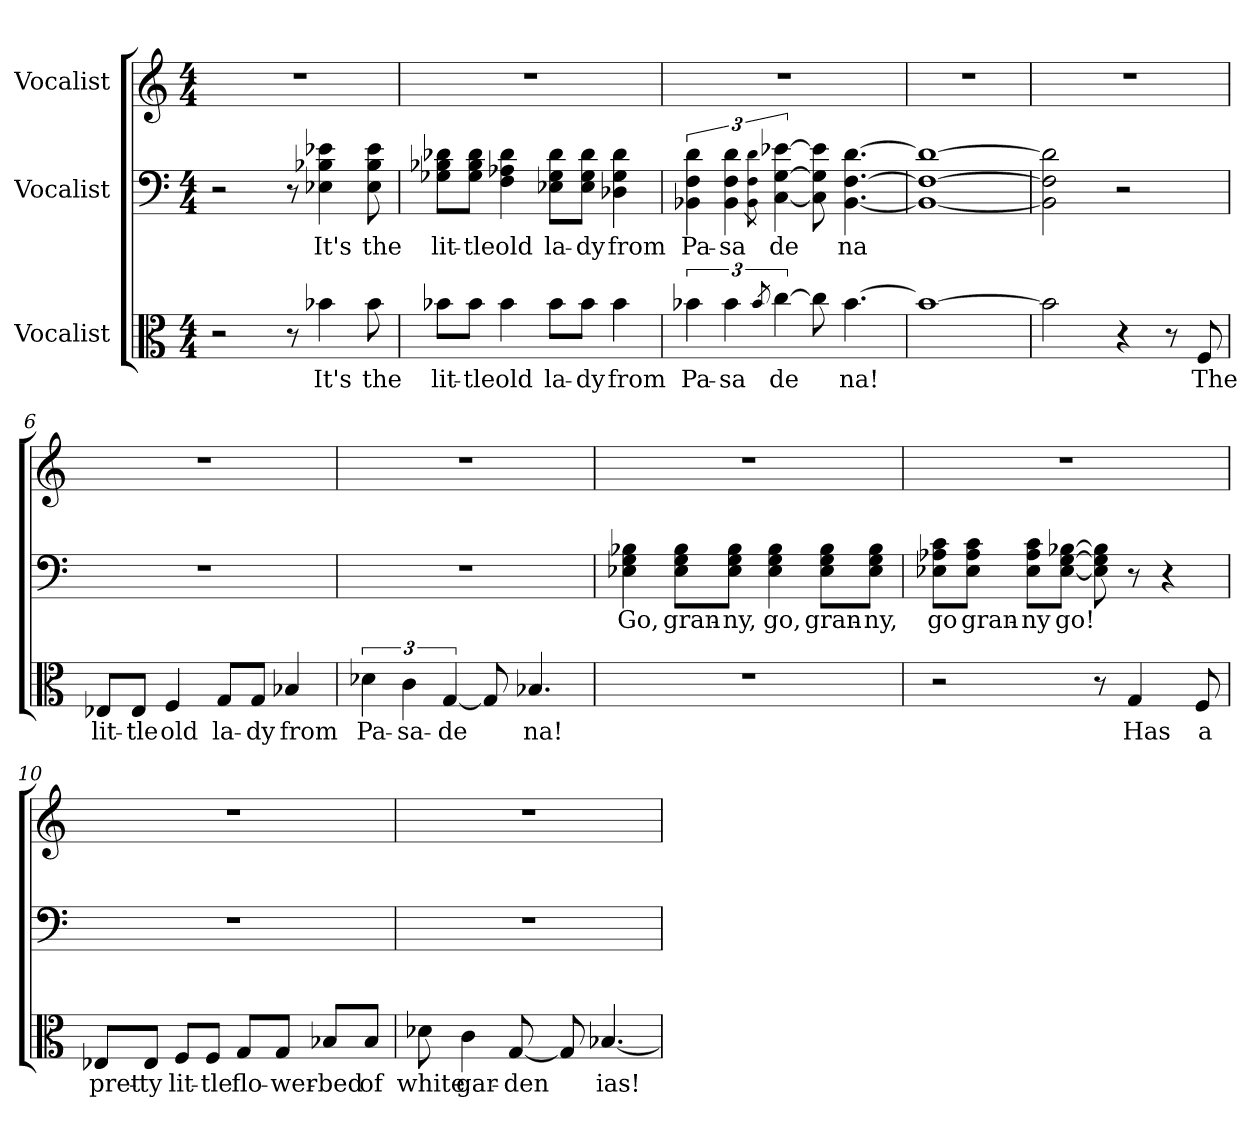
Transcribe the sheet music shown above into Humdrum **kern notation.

**kern	**text	**kern	**text	**kern
*part3	*part3	*part2	*part2	*part1
*staff3	*staff3	*staff2	*staff2	*staff1
*I"Vocalist	*	*I"Vocalist	*	*I"Vocalist
*clefC3	*	*clefF4	*	*clefG2
*M4/4	*	*M4/4	*	*M4/4
=1	=1	=1	=1	=1
2r	.	2r	.	1r
8r	.	8r	.	.
4b-X	It's	4E-X 4B-X 4e-X	It's	.
8b-	the	8E- 8B- 8e-	the	.
=2	=2	=2	=2	=2
8b-X\L	lit-	8G-X\ 8B-X\ 8d-X\L	lit-	1r
8b-\J	-tle	8G-\ 8B-\ 8d-\J	-tle	.
4b-	old	4F 4A-X 4d-	old	.
8b-\L	la-	8E-X\ 8G-\ 8d-\L	la-	.
8b-\J	-dy	8E-\ 8G-\ 8d-\J	-dy	.
4b-	from	4D-X 4G- 4d-	from	.
=3	=3	=3	=3	=3
6b-X	Pa-	6BB-X 6F 6d	Pa-	1r
6b-	-sa-	6BB- 6F 6d	-sa-	.
8qb-	_	8qBB- 8qF 8qd	_	.
[6cc	-de	[6C [6G [6e-X	-de	.
8cc]	_	8C] 8G] 8e-]	_	.
[4.b-	na!	[4.BB- [4.F [4.d	na	.
=4	=4	=4	=4	=4
1b-_	_	1BB-_ 1F_ 1d_	_	1r
=5	=5	=5	=5	=5
2b-]	_	2BB-] 2F] 2d]	_	1r
4r	.	2r	.	.
8r	.	.	.	.
8F	The	.	.	.
=6	=6	=6	=6	=6
8E-X/L	lit-	1r	.	1r
8E-/J	-tle	.	.	.
4F	old	.	.	.
8G/L	la-	.	.	.
8G/J	-dy	.	.	.
4B-X	from	.	.	.
=7	=7	=7	=7	=7
6d-X	Pa-	1r	.	1r
6c	-sa-	.	.	.
[6G	-de	.	.	.
8G]	_	.	.	.
4.B-X	na!	.	.	.
=8	=8	=8	=8	=8
1r	.	4E-X 4G 4B-X	Go,	1r
.	.	8E-\ 8G\ 8B-\L	gran-	.
.	.	8E-\ 8G\ 8B-\J	-ny,	.
.	.	4E- 4G 4B-	go,	.
.	.	8E-\ 8G\ 8B-\L	gran-	.
.	.	8E-\ 8G\ 8B-\J	-ny,	.
=9	=9	=9	=9	=9
2r	.	8E-X\ 8A-X\ 8c\L	go	1r
.	.	8E-\ 8A-\ 8c\J	gran-	.
.	.	8E-\ 8A-\ 8c\L	-ny	.
.	.	[8E-\ [8G\ [8B-X\J	go!	.
8r	.	8E-] 8G] 8B-]	_	.
4G	Has	8r	.	.
.	.	4r	.	.
8F	a	.	.	.
=10	=10	=10	=10	=10
8E-X/L	pret-	1r	.	1r
8E-/J	-ty	.	.	.
8F/L	lit-	.	.	.
8F/J	-tle	.	.	.
8G/L	flo-	.	.	.
8G/J	-wer-	.	.	.
8B-X/L	-bed	.	.	.
8B-/J	of	.	.	.
=11	=11	=11	=11	=11
8d-X	white	1r	.	1r
4c	gar-	.	.	.
[8G	-den-	.	.	.
8G]	_	.	.	.
[4.B-X	-ias!	.	.	.
=	=	=	=	=
*-	*-	*-	*-	*-
